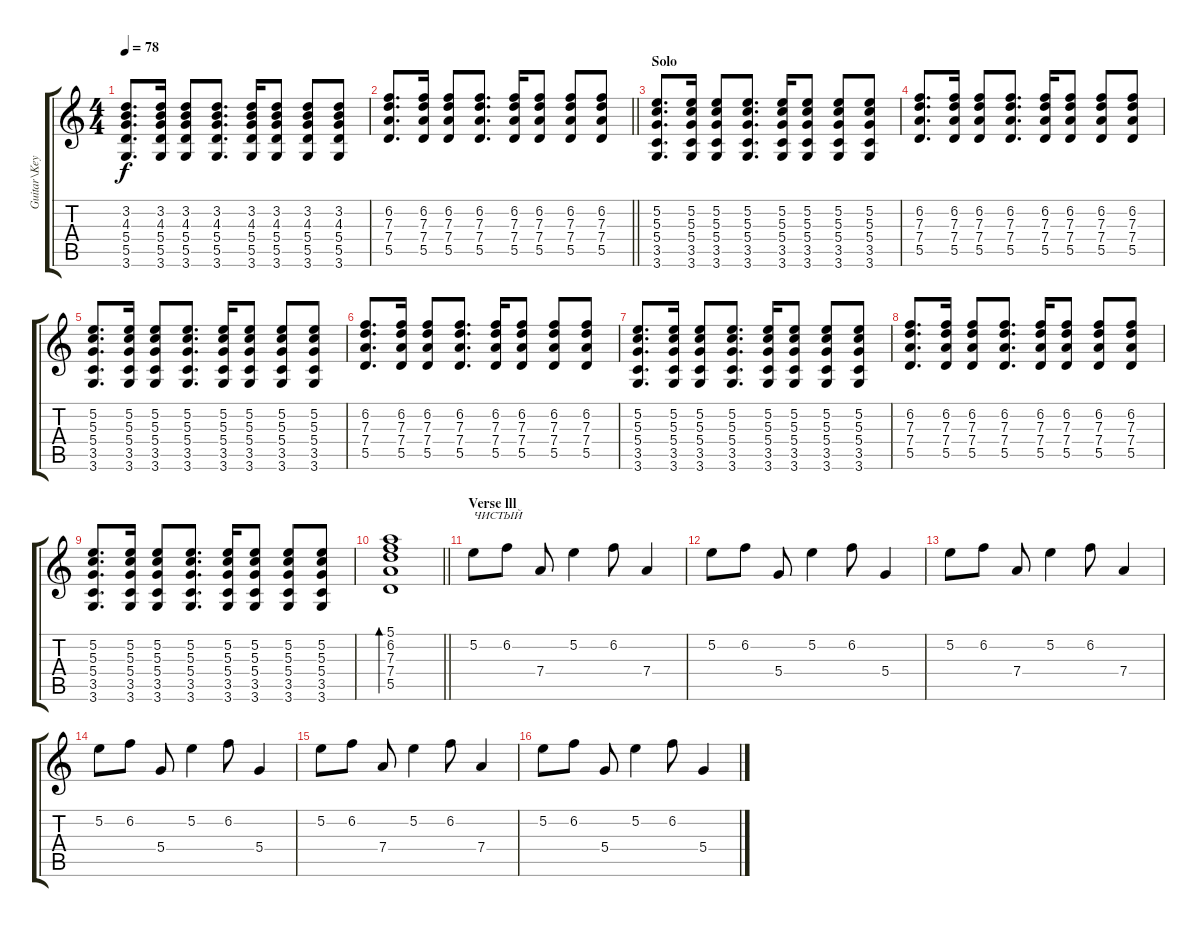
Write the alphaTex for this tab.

\track ("Guitar\\Keyboard" "Guitar\\Key") {instrument acousticguitarsteel}
\staff {score tabs}
\tuning (E4 B3 G3 D3 A2 E2) {hide}
\ts (4 4)
\tempo 78
\clef g2
\ks c
(3.2 4.3 5.4 5.5 3.6).8{d dy f} (3.2 4.3 5.4 5.5 3.6).16 (3.2 4.3 5.4 5.5 3.6).8 (3.2 4.3 5.4 5.5 3.6).8{d} (3.2 4.3 5.4 5.5 3.6).16 (3.2 4.3 5.4 5.5 3.6).8 (3.2 4.3 5.4 5.5 3.6).8 (3.2 4.3 5.4 5.5 3.6).8 |
\barLineRight lightlight
(6.2 7.3 7.4 5.5).8{d} (6.2 7.3 7.4 5.5).16 (6.2 7.3 7.4 5.5).8 (6.2 7.3 7.4 5.5).8{d} (6.2 7.3 7.4 5.5).16 (6.2 7.3 7.4 5.5).8 (6.2 7.3 7.4 5.5).8 (6.2 7.3 7.4 5.5).8 |
\section ("" "Solo")
(5.2 5.3 5.4 3.5 3.6).8{d} (5.2 5.3 5.4 3.5 3.6).16 (5.2 5.3 5.4 3.5 3.6).8 (5.2 5.3 5.4 3.5 3.6).8{d} (5.2 5.3 5.4 3.5 3.6).16 (5.2 5.3 5.4 3.5 3.6).8 (5.2 5.3 5.4 3.5 3.6).8 (5.2 5.3 5.4 3.5 3.6).8 |
(6.2 7.3 7.4 5.5).8{d} (6.2 7.3 7.4 5.5).16 (6.2 7.3 7.4 5.5).8 (6.2 7.3 7.4 5.5).8{d} (6.2 7.3 7.4 5.5).16 (6.2 7.3 7.4 5.5).8 (6.2 7.3 7.4 5.5).8 (6.2 7.3 7.4 5.5).8 |
(5.2 5.3 5.4 3.5 3.6).8{d} (5.2 5.3 5.4 3.5 3.6).16 (5.2 5.3 5.4 3.5 3.6).8 (5.2 5.3 5.4 3.5 3.6).8{d} (5.2 5.3 5.4 3.5 3.6).16 (5.2 5.3 5.4 3.5 3.6).8 (5.2 5.3 5.4 3.5 3.6).8 (5.2 5.3 5.4 3.5 3.6).8 |
(6.2 7.3 7.4 5.5).8{d} (6.2 7.3 7.4 5.5).16 (6.2 7.3 7.4 5.5).8 (6.2 7.3 7.4 5.5).8{d} (6.2 7.3 7.4 5.5).16 (6.2 7.3 7.4 5.5).8 (6.2 7.3 7.4 5.5).8 (6.2 7.3 7.4 5.5).8 |
(5.2 5.3 5.4 3.5 3.6).8{d} (5.2 5.3 5.4 3.5 3.6).16 (5.2 5.3 5.4 3.5 3.6).8 (5.2 5.3 5.4 3.5 3.6).8{d} (5.2 5.3 5.4 3.5 3.6).16 (5.2 5.3 5.4 3.5 3.6).8 (5.2 5.3 5.4 3.5 3.6).8 (5.2 5.3 5.4 3.5 3.6).8 |
(6.2 7.3 7.4 5.5).8{d} (6.2 7.3 7.4 5.5).16 (6.2 7.3 7.4 5.5).8 (6.2 7.3 7.4 5.5).8{d} (6.2 7.3 7.4 5.5).16 (6.2 7.3 7.4 5.5).8 (6.2 7.3 7.4 5.5).8 (6.2 7.3 7.4 5.5).8 |
(5.2 5.3 5.4 3.5 3.6).8{d} (5.2 5.3 5.4 3.5 3.6).16 (5.2 5.3 5.4 3.5 3.6).8 (5.2 5.3 5.4 3.5 3.6).8{d} (5.2 5.3 5.4 3.5 3.6).16 (5.2 5.3 5.4 3.5 3.6).8 (5.2 5.3 5.4 3.5 3.6).8 (5.2 5.3 5.4 3.5 3.6).8 |
\barLineRight lightlight
(5.1 6.2 7.3 7.4 5.5).1{bd 240} |
\section ("" "Verse lll")
5.2.8{txt "ЧИСТЫЙ" instrument acousticguitarsteel} 6.2.8 7.4.8 5.2.4 6.2.8 7.4.4 |
5.2.8 6.2.8 5.4.8 5.2.4 6.2.8 5.4.4 |
5.2.8 6.2.8 7.4.8 5.2.4 6.2.8 7.4.4 |
5.2.8 6.2.8 5.4.8 5.2.4 6.2.8 5.4.4 |
5.2.8 6.2.8 7.4.8 5.2.4 6.2.8 7.4.4 |
5.2.8 6.2.8 5.4.8 5.2.4 6.2.8 5.4.4
